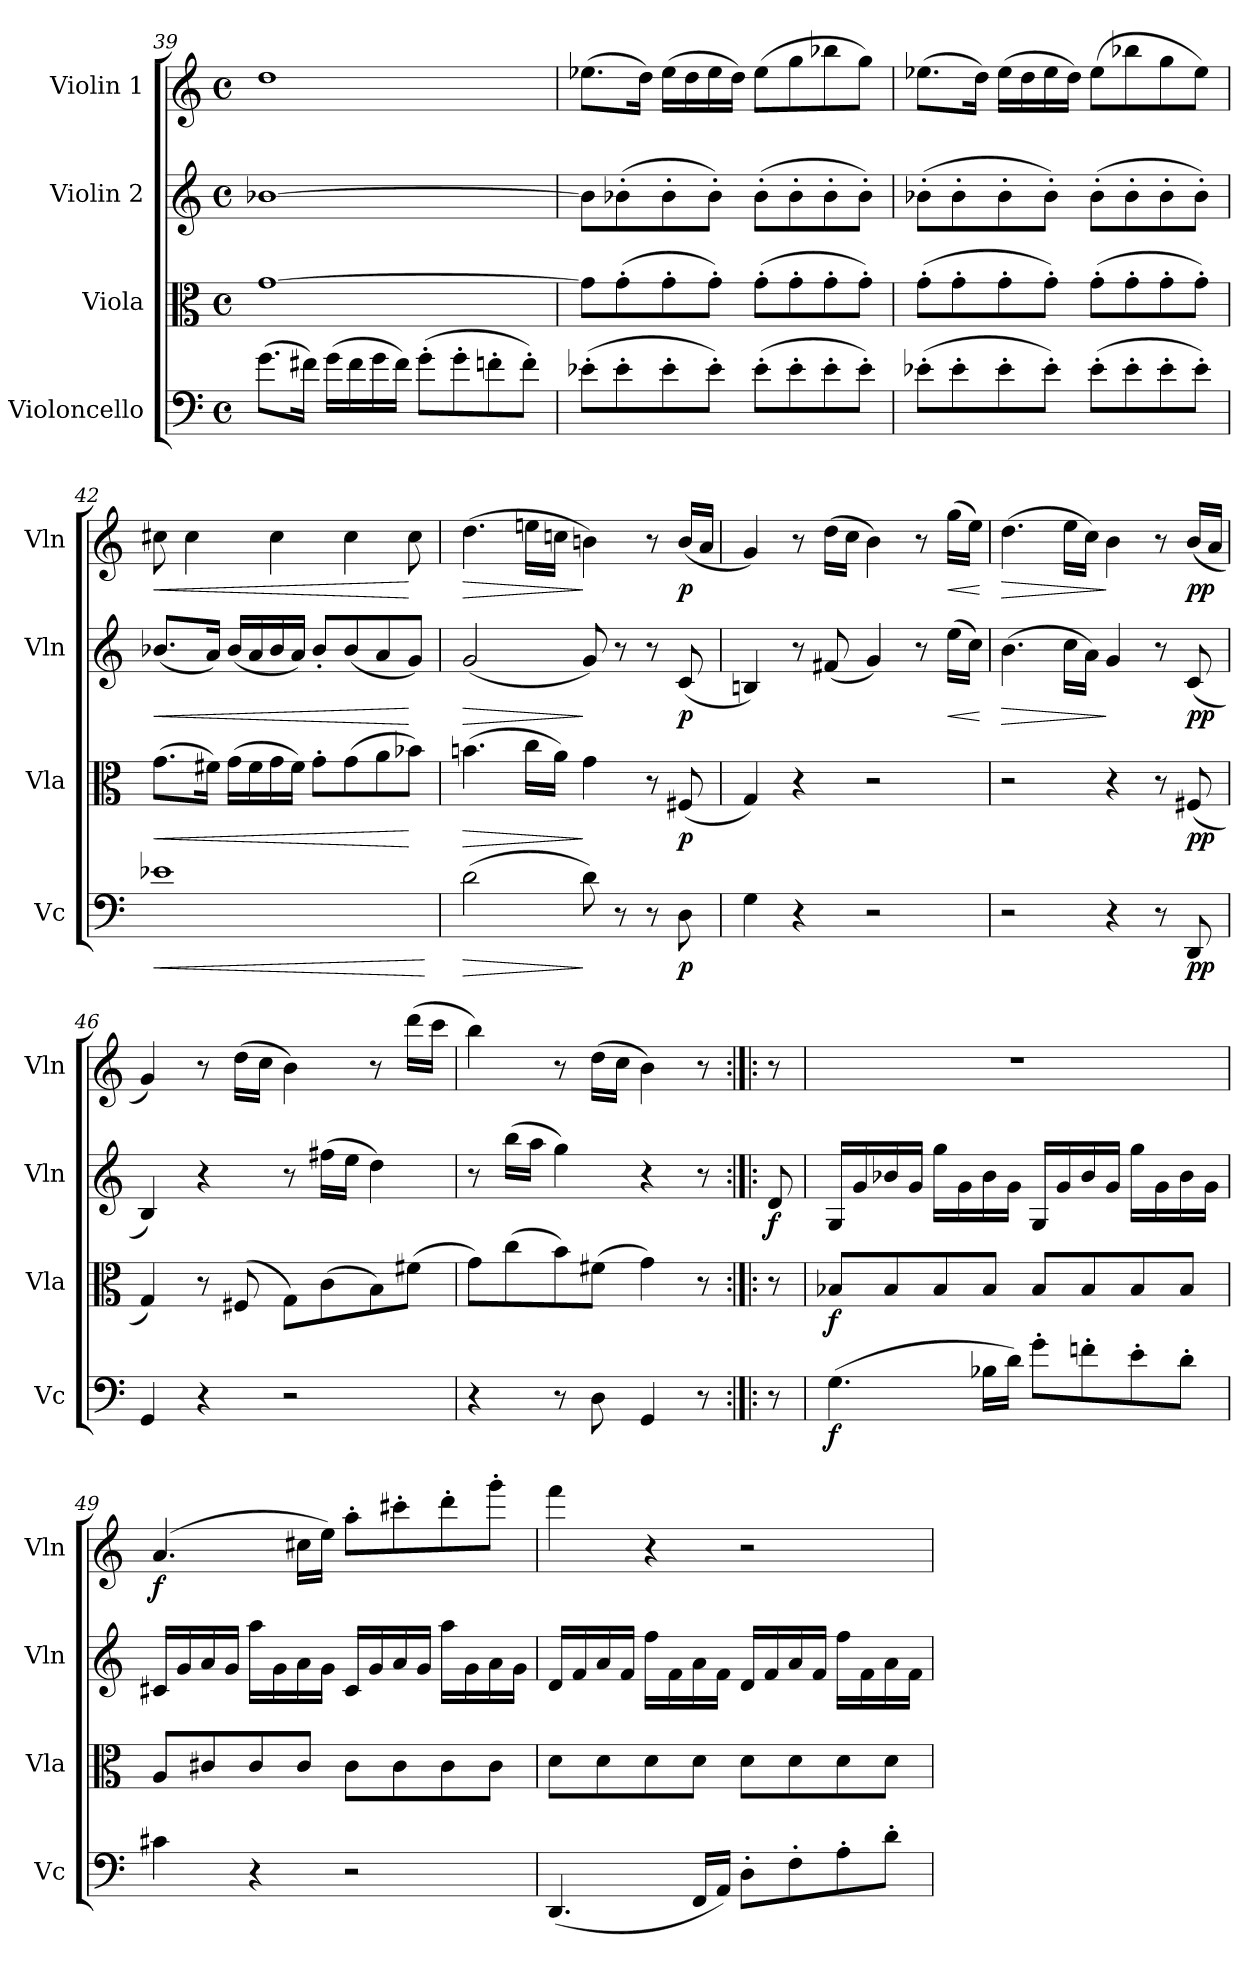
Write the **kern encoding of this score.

**kern	**dynam	**kern	**dynam	**kern	**dynam	**kern	**dynam
*part4	*part4	*part3	*part3	*part2	*part2	*part1	*part1
*staff4	*staff4	*staff3	*staff3	*staff2	*staff2	*staff1	*staff1
*I"Violoncello	*	*I"Viola	*	*I"Violin 2	*	*I"Violin 1	*
*I'Vc	*	*I'Vla	*	*I'Vln	*	*I'Vln	*
!!LO:LB:g=z
*clefF4	*	*clefC3	*	*clefG2	*	*clefG2	*
*k[]	*	*k[]	*	*k[]	*	*k[]	*
*M4/4	*	*M4/4	*	*M4/4	*	*M4/4	*
*met(c)	*	*met(c)	*	*met(c)	*	*met(c)	*
=39	=39	=39	=39	=39	=39	=39	=39
(>8.g\L	.	[1g	.	[1b-X	.	1dd	.
16f#X\Jk)	.	.	.	.	.	.	.
(>16g\LL	.	.	.	.	.	.	.
16f#\	.	.	.	.	.	.	.
16g\	.	.	.	.	.	.	.
16f#\JJ)	.	.	.	.	.	.	.
(>8g'\L	.	.	.	.	.	.	.
8g'\	.	.	.	.	.	.	.
8fn'\	.	.	.	.	.	.	.
8f'\J)	.	.	.	.	.	.	.
=40	=40	=40	=40	=40	=40	=40	=40
(>8e-X'\L	.	8g\L]	.	8b-\L]	.	(>8.ee-X\L	.
8e-'\	.	(>8g'\	.	(>8b-X'\	.	.	.
.	.	.	.	.	.	16dd\Jk)	.
8e-'\	.	8g'\	.	8b-'\	.	(>16ee-\LL	.
.	.	.	.	.	.	16dd\	.
8e-'\J)	.	8g'\J)	.	8b-'\J)	.	16ee-\	.
.	.	.	.	.	.	16dd\JJ)	.
(>8e-'\L	.	(>8g'\L	.	(>8b-'\L	.	(>8ee-\L	.
8e-'\	.	8g'\	.	8b-'\	.	8gg\	.
8e-'\	.	8g'\	.	8b-'\	.	8bb-X\	.
8e-'\J)	.	8g'\J)	.	8b-'\J)	.	8gg\J)	.
=41	=41	=41	=41	=41	=41	=41	=41
(>8e-X'\L	.	(>8g'\L	.	(>8b-X'\L	.	(>8.ee-X\L	.
8e-'\	.	8g'\	.	8b-'\	.	.	.
.	.	.	.	.	.	16dd\Jk)	.
8e-'\	.	8g'\	.	8b-'\	.	(>16ee-\LL	.
.	.	.	.	.	.	16dd\	.
8e-'\J)	.	8g'\J)	.	8b-'\J)	.	16ee-\	.
.	.	.	.	.	.	16dd\JJ)	.
(>8e-'\L	.	(>8g'\L	.	(>8b-'\L	.	(>8ee-\L	.
8e-'\	.	8g'\	.	8b-'\	.	8bb-X\	.
8e-'\	.	8g'\	.	8b-'\	.	8gg\	.
8e-'\J)	.	8g'\J)	.	8b-'\J)	.	8ee-\J)	.
=42	=42	=42	=42	=42	=42	=42	=42
!	!LO:HP:b	!	!LO:HP:b	!	!LO:HP:b	!	!LO:HP:b
1e-X	<	(>8.g\L	<	(<8.b-X/L	<	8cc#X\	<
.	.	.	.	.	.	4cc#\	.
.	.	16f#X\Jk)	.	16a/Jk)	.	.	.
.	.	(>16g\LL	.	(<16b-/LL	.	.	.
.	.	16f#\	.	16a/	.	.	.
.	.	16g\	.	16b-/	.	4cc#\	.
.	.	16f#\JJ)	.	16a/JJ)	.	.	.
.	.	8g'\L	.	8b-'/L	.	.	.
.	.	(>8g\	.	(<8b-/	.	4cc#\	.
.	.	8a\	.	8a/	.	.	.
.	.	8b-X\J)	[	8g/J)	[	8cc#\	[
.	[	.	.	.	.	.	.
!!LO:LB:g=z
=43	=43	=43	=43	=43	=43	=43	=43
!	!LO:HP:b	!	!LO:HP:b	!	!LO:HP:b	!	!LO:HP:b
(>2d\	>	(>4.bn\	>	(<2g/	>	(>4.dd\	>
.	.	16cc\LL	.	.	.	16een\LL	.
.	.	16a\JJ)	.	.	.	16ccn\JJ	.
8d\)	]	4g\	]	8g/)	]	4bn\)	]
8r	.	.	.	8r	.	.	.
8r	.	8r	.	8r	.	8r	.
!	!LO:DY:b	!	!LO:DY:b	!	!LO:DY:b	!	!LO:DY:b
8D\	p	(<8F#X/	p	(<8c/	p	(<16b/LL	p
.	.	.	.	.	.	16a/JJ	.
=44	=44	=44	=44	=44	=44	=44	=44
4G\	.	4G/)	.	4Bn/)	.	4g/)	.
4r	.	4r	.	8r	.	8r	.
.	.	.	.	(<8f#X/	.	(>16dd\LL	.
.	.	.	.	.	.	16cc\JJ	.
2r	.	2r	.	4g/)	.	4b\)	.
.	.	.	.	8r	.	8r	.
!	!	!	!	!	!LO:HP:b	!	!LO:HP:b
.	.	.	.	(>16ee\LL	<	(>16gg\LL	<
.	.	.	.	16cc\JJ)	.	16ee\JJ)	.
.	.	.	.	.	[	.	[
=45	=45	=45	=45	=45	=45	=45	=45
!	!	!	!	!	!LO:HP:b	!	!LO:HP:b
2r	.	2r	.	(>4.b\	>	(>4.dd\	>
.	.	.	.	16cc\LL	.	16ee\LL	.
.	.	.	.	16a\JJ)	.	16cc\JJ)	.
4r	.	4r	.	4g/	]	4b\	]
8r	.	8r	.	8r	.	8r	.
!	!LO:DY:b	!	!LO:DY:b	!	!LO:DY:b	!	!LO:DY:b
8DD/	pp	(<8F#X/	pp	(<8c/	pp	(<16b/LL	pp
.	.	.	.	.	.	16a/JJ	.
=46	=46	=46	=46	=46	=46	=46	=46
4GG/	.	4G/)	.	4B/)	.	4g/)	.
4r	.	8r	.	4r	.	8r	.
.	.	(>8F#X/	.	.	.	(>16dd\LL	.
.	.	.	.	.	.	16cc\JJ	.
2r	.	8G\L)	.	8r	.	4b\)	.
.	.	(>8c\	.	(>16ff#X\LL	.	.	.
.	.	.	.	16ee\JJ	.	.	.
.	.	8B\)	.	4dd\)	.	8r	.
.	.	(>8f#X\J	.	.	.	(>16ddd\LL	.
.	.	.	.	.	.	16ccc\JJ	.
=46X1	=46X1	=46X1	=46X1	=46X1	=46X1	=46X1	=46X1
4r	.	8g\L)	.	8r	.	4bb\)	.
.	.	(>8cc\	.	(>16bb\LL	.	.	.
.	.	.	.	16aa\JJ	.	.	.
8r	.	8b\)	.	4gg\)	.	8r	.
8D\	.	(>8f#X\J	.	.	.	(>16dd\LL	.
.	.	.	.	.	.	16cc\JJ	.
4GG/	.	4g\)	.	4r	.	4b\)	.
8r	.	8r	.	8r	.	8r	.
!!LO:LB:g=z
=47:|!|:	=47:|!|:	=47:|!|:	=47:|!|:	=47:|!|:	=47:|!|:	=47:|!|:	=47:|!|:
!	!	!	!	!	!LO:DY:b	!	!
8r	.	8r	.	8d/	f	8r	.
=48	=48	=48	=48	=48	=48	=48	=48
!	!LO:DY:b	!	!LO:DY:b	!	!	!	!
(>4.G\	f	8B-X/L	f	16G/LL	.	1r	.
.	.	.	.	16g/	.	.	.
.	.	8B-/	.	16b-X/	.	.	.
.	.	.	.	16g/JJ	.	.	.
.	.	8B-/	.	16gg\LL	.	.	.
.	.	.	.	16g\	.	.	.
16B-X\LL	.	8B-/J	.	16b-\	.	.	.
16d\JJ)	.	.	.	16g\JJ	.	.	.
8g'\L	.	8B-/L	.	16G/LL	.	.	.
.	.	.	.	16g/	.	.	.
8fn'\	.	8B-/	.	16b-/	.	.	.
.	.	.	.	16g/JJ	.	.	.
8e'\	.	8B-/	.	16gg\LL	.	.	.
.	.	.	.	16g\	.	.	.
8d'\J	.	8B-/J	.	16b-\	.	.	.
.	.	.	.	16g\JJ	.	.	.
=49	=49	=49	=49	=49	=49	=49	=49
!	!	!	!	!	!	!	!LO:DY:b
4c#X\	.	8A/L	.	16c#X/LL	.	(>4.a/	f
.	.	.	.	16g/	.	.	.
.	.	8c#X/	.	16a/	.	.	.
.	.	.	.	16g/JJ	.	.	.
4r	.	8c#/	.	16aa\LL	.	.	.
.	.	.	.	16g\	.	.	.
.	.	8c#/J	.	16a\	.	16cc#X\LL	.
.	.	.	.	16g\JJ	.	16ee\JJ)	.
2r	.	8c#\L	.	16c#/LL	.	8aa'\L	.
.	.	.	.	16g/	.	.	.
.	.	8c#\	.	16a/	.	8ccc#X'\	.
.	.	.	.	16g/JJ	.	.	.
.	.	8c#\	.	16aa\LL	.	8ddd'\	.
.	.	.	.	16g\	.	.	.
.	.	8c#\J	.	16a\	.	8ggg'\J	.
.	.	.	.	16g\JJ	.	.	.
=50	=50	=50	=50	=50	=50	=50	=50
(<4.DD/	.	8d\L	.	16d/LL	.	4fff\	.
.	.	.	.	16f/	.	.	.
.	.	8d\	.	16a/	.	.	.
.	.	.	.	16f/JJ	.	.	.
.	.	8d\	.	16ff\LL	.	4r	.
.	.	.	.	16f\	.	.	.
16FF/LL	.	8d\J	.	16a\	.	.	.
16AA/JJ)	.	.	.	16f\JJ	.	.	.
8D'\L	.	8d\L	.	16d/LL	.	2r	.
.	.	.	.	16f/	.	.	.
8F'\	.	8d\	.	16a/	.	.	.
.	.	.	.	16f/JJ	.	.	.
8A'\	.	8d\	.	16ff\LL	.	.	.
.	.	.	.	16f\	.	.	.
8d'\J	.	8d\J	.	16a\	.	.	.
.	.	.	.	16f\JJ	.	.	.
=	=	=	=	=	=	=	=
*-	*-	*-	*-	*-	*-	*-	*-
